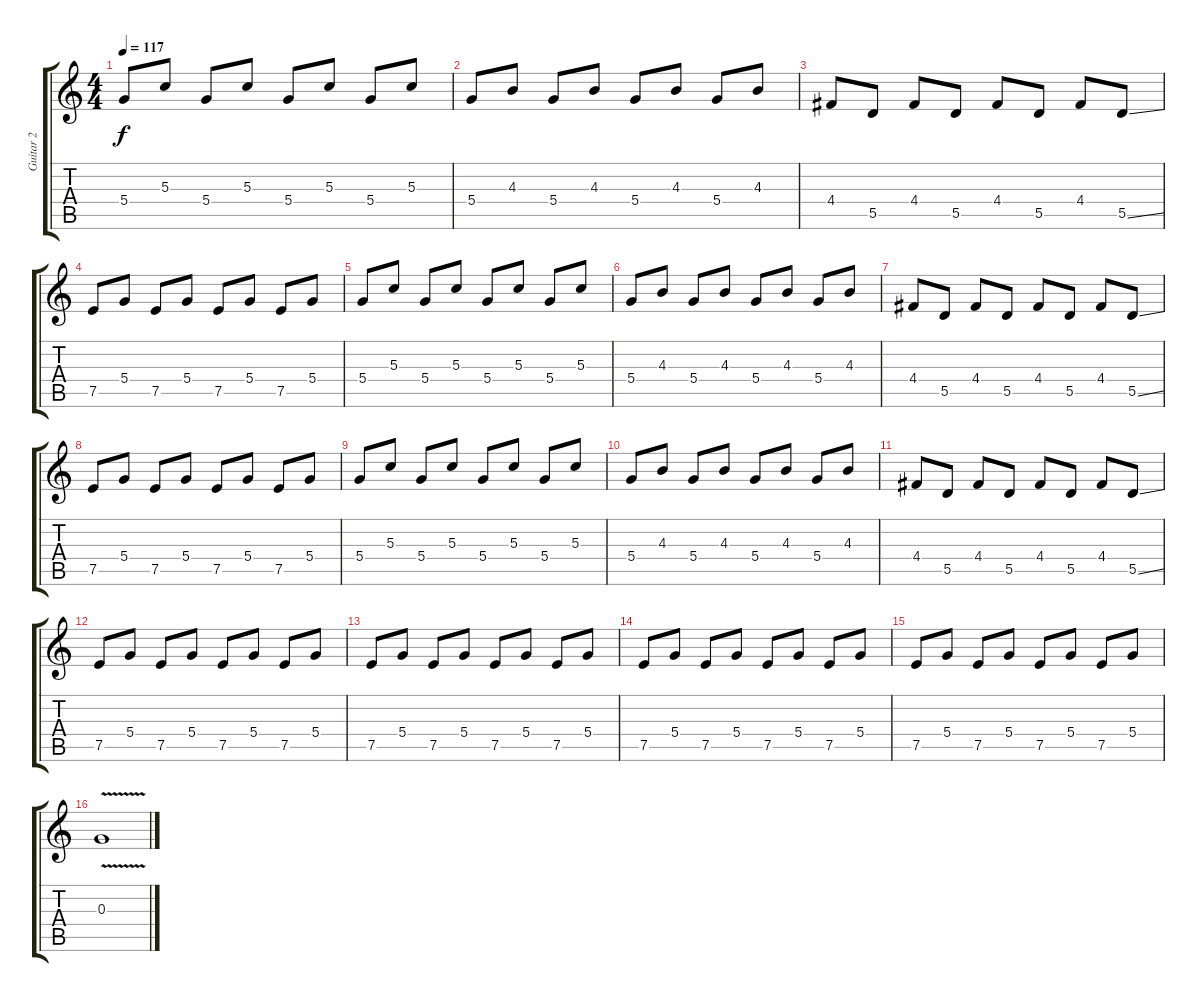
\track ("Guitar 2" "Guitar 2") {instrument electricguitarclean}
\staff {score tabs}
\tuning (E4 B3 G3 D3 A2 E2) {hide}
\ts (4 4)
\tempo 117
\clef g2
\ks c
5.4.8{dy f} 5.3.8 5.4.8 5.3.8 5.4.8 5.3.8 5.4.8 5.3.8 |
5.4.8 4.3.8 5.4.8 4.3.8 5.4.8 4.3.8 5.4.8 4.3.8 |
4.4.8 5.5.8 4.4.8 5.5.8 4.4.8 5.5.8 4.4.8 5.5{ss}.8 |
7.5.8 5.4.8 7.5.8 5.4.8 7.5.8 5.4.8 7.5.8 5.4.8 |
5.4.8 5.3.8 5.4.8 5.3.8 5.4.8 5.3.8 5.4.8 5.3.8 |
5.4.8 4.3.8 5.4.8 4.3.8 5.4.8 4.3.8 5.4.8 4.3.8 |
4.4.8 5.5.8 4.4.8 5.5.8 4.4.8 5.5.8 4.4.8 5.5{ss}.8 |
7.5.8 5.4.8 7.5.8 5.4.8 7.5.8 5.4.8 7.5.8 5.4.8 |
5.4.8 5.3.8 5.4.8 5.3.8 5.4.8 5.3.8 5.4.8 5.3.8 |
5.4.8 4.3.8 5.4.8 4.3.8 5.4.8 4.3.8 5.4.8 4.3.8 |
4.4.8 5.5.8 4.4.8 5.5.8 4.4.8 5.5.8 4.4.8 5.5{ss}.8 |
7.5.8 5.4.8 7.5.8 5.4.8 7.5.8 5.4.8 7.5.8 5.4.8 |
7.5.8 5.4.8 7.5.8 5.4.8 7.5.8 5.4.8 7.5.8 5.4.8 |
7.5.8 5.4.8 7.5.8 5.4.8 7.5.8 5.4.8 7.5.8 5.4.8 |
7.5.8 5.4.8 7.5.8 5.4.8 7.5.8 5.4.8 7.5.8 5.4.8 |
0.3{v}.1
